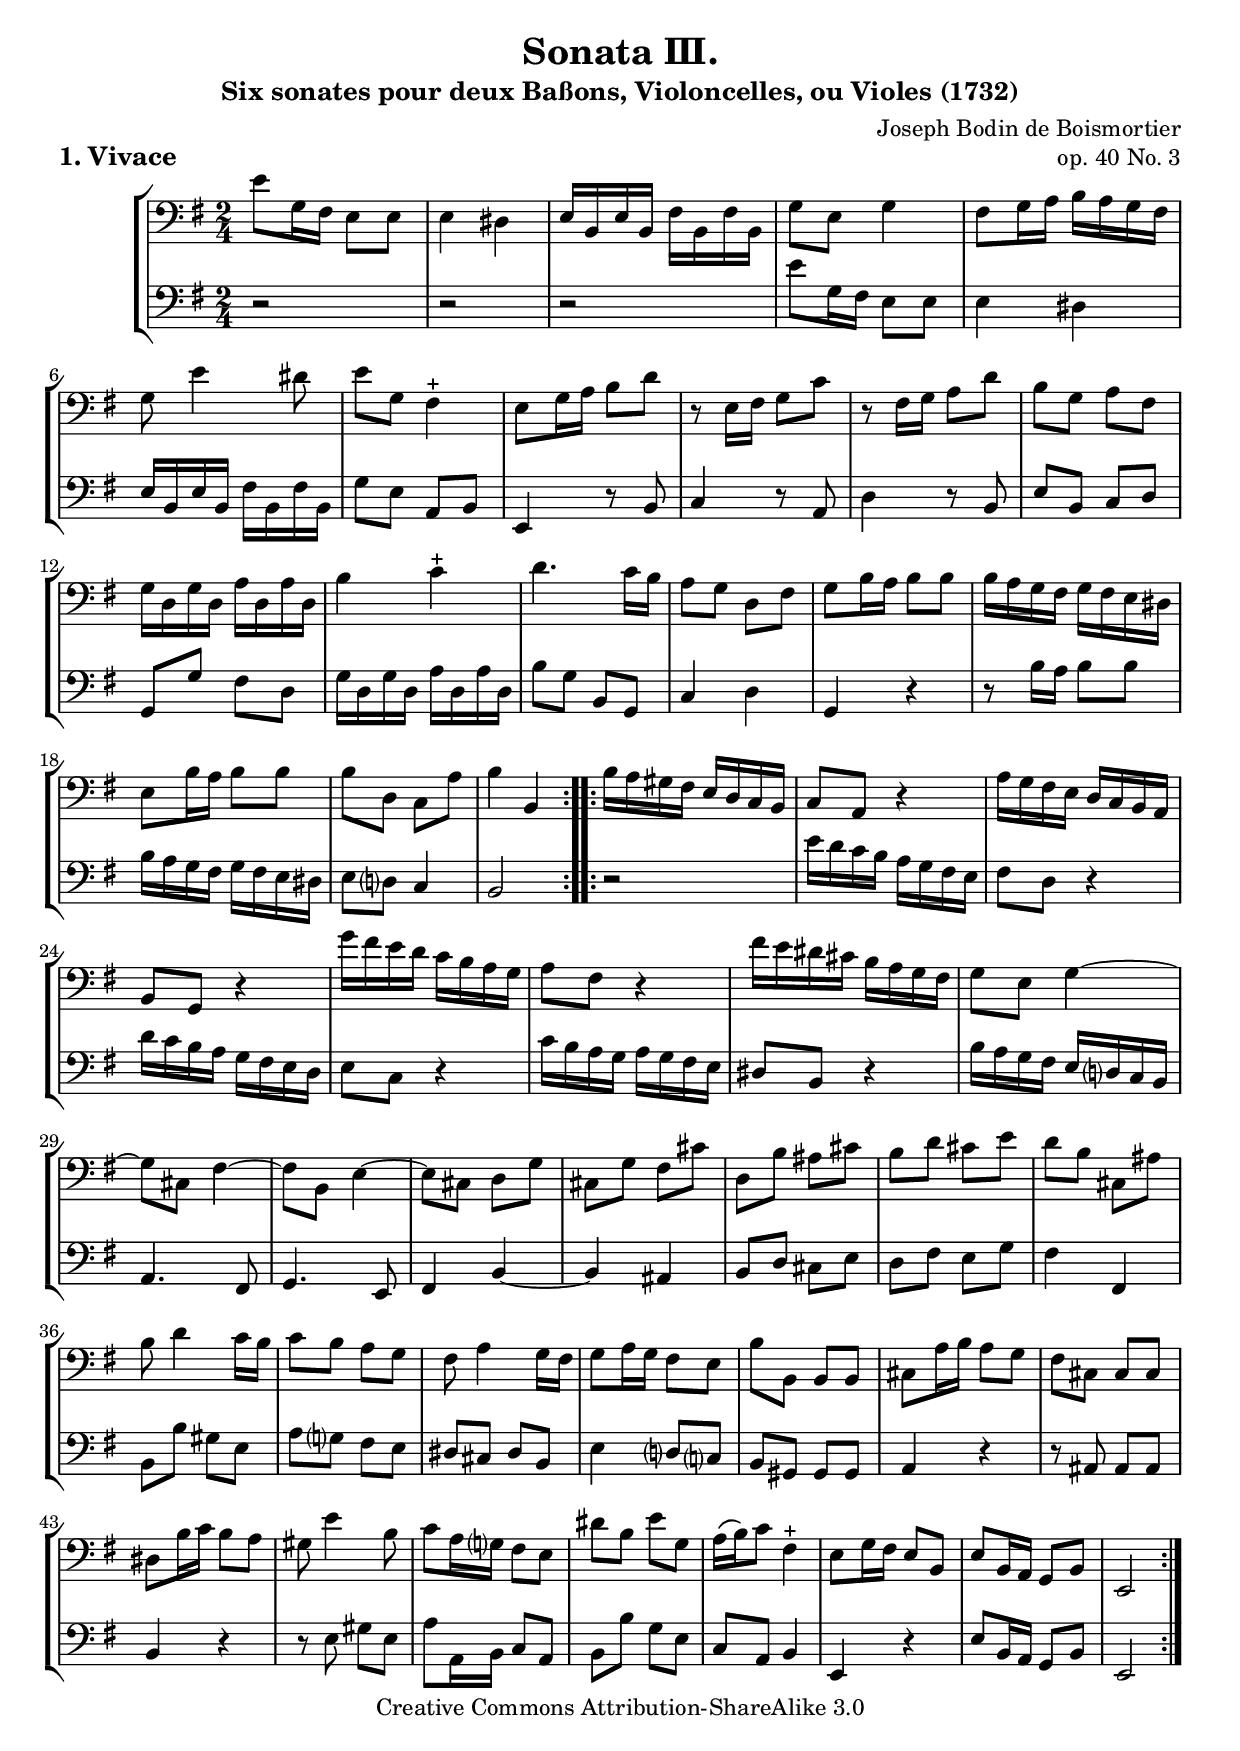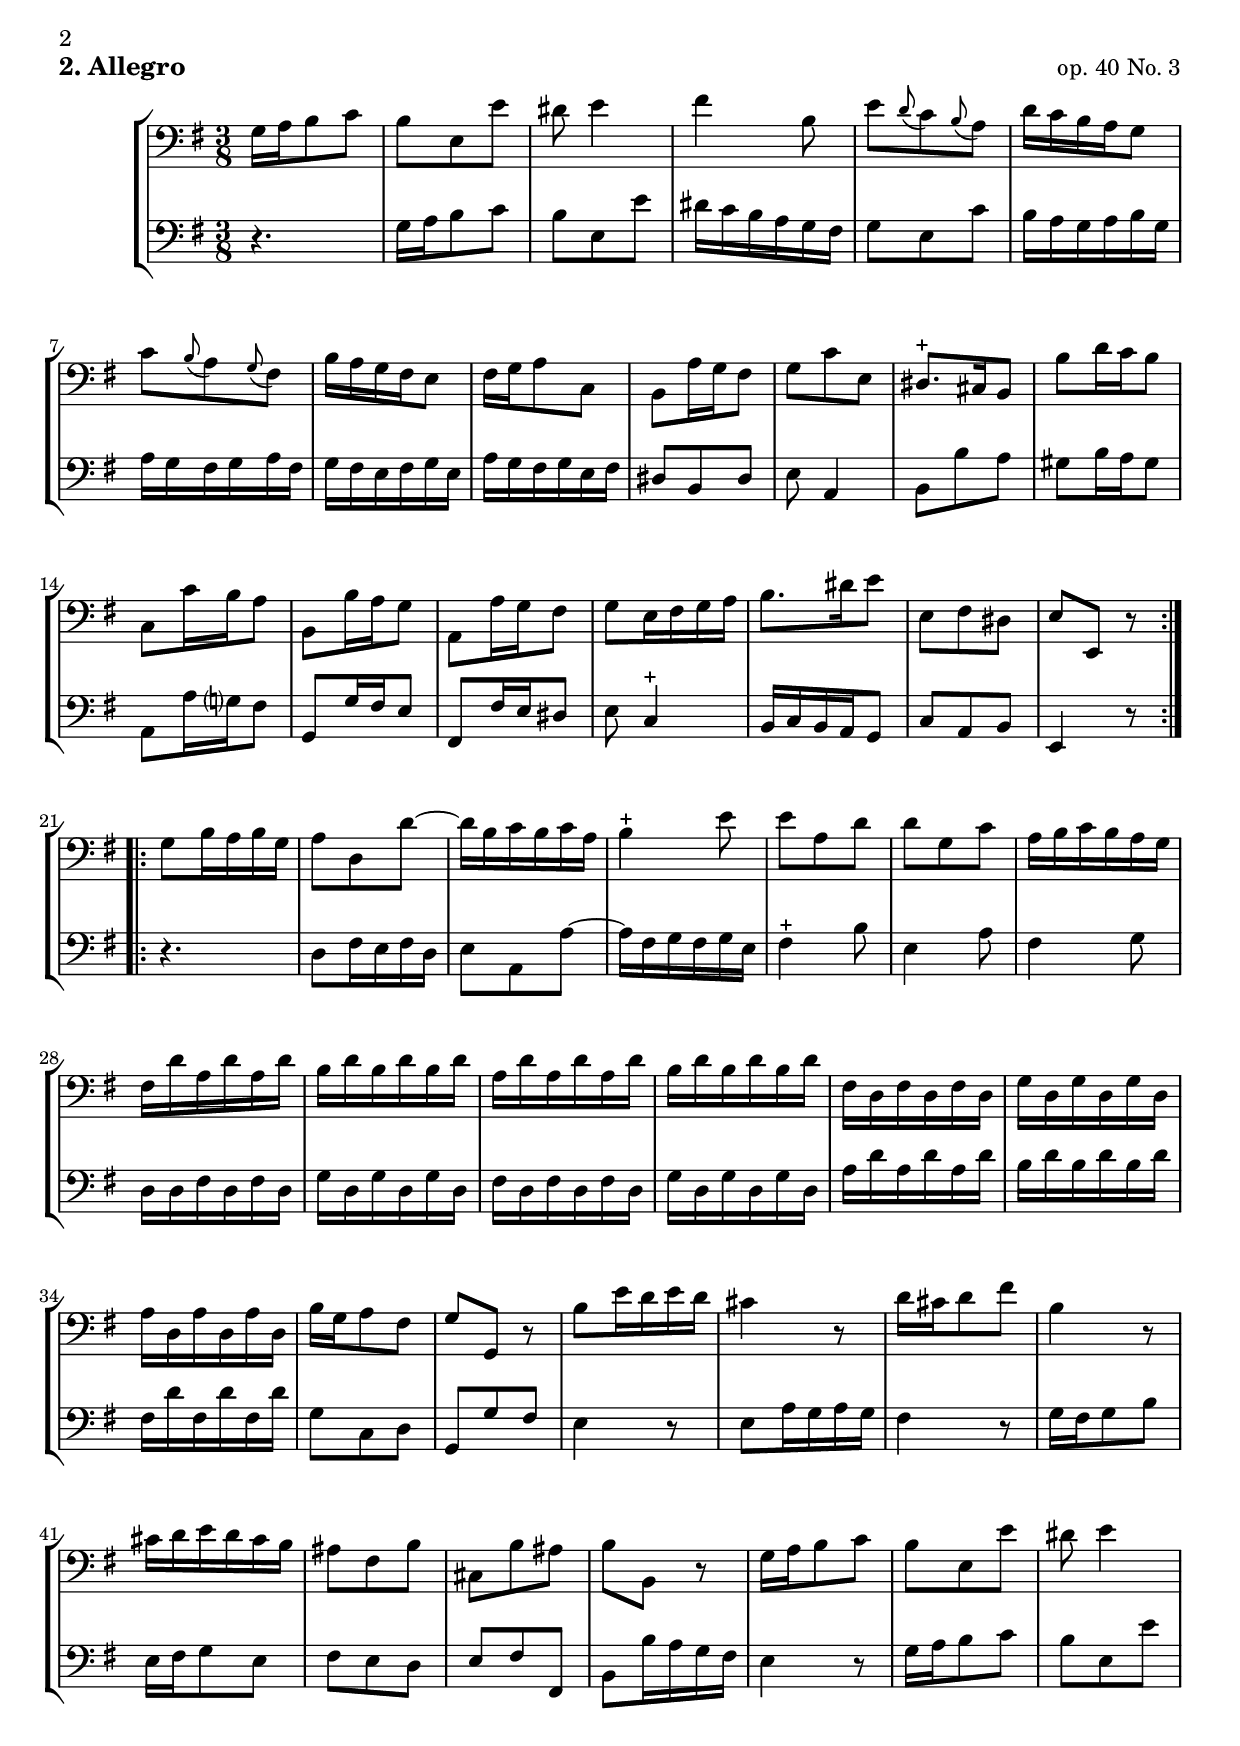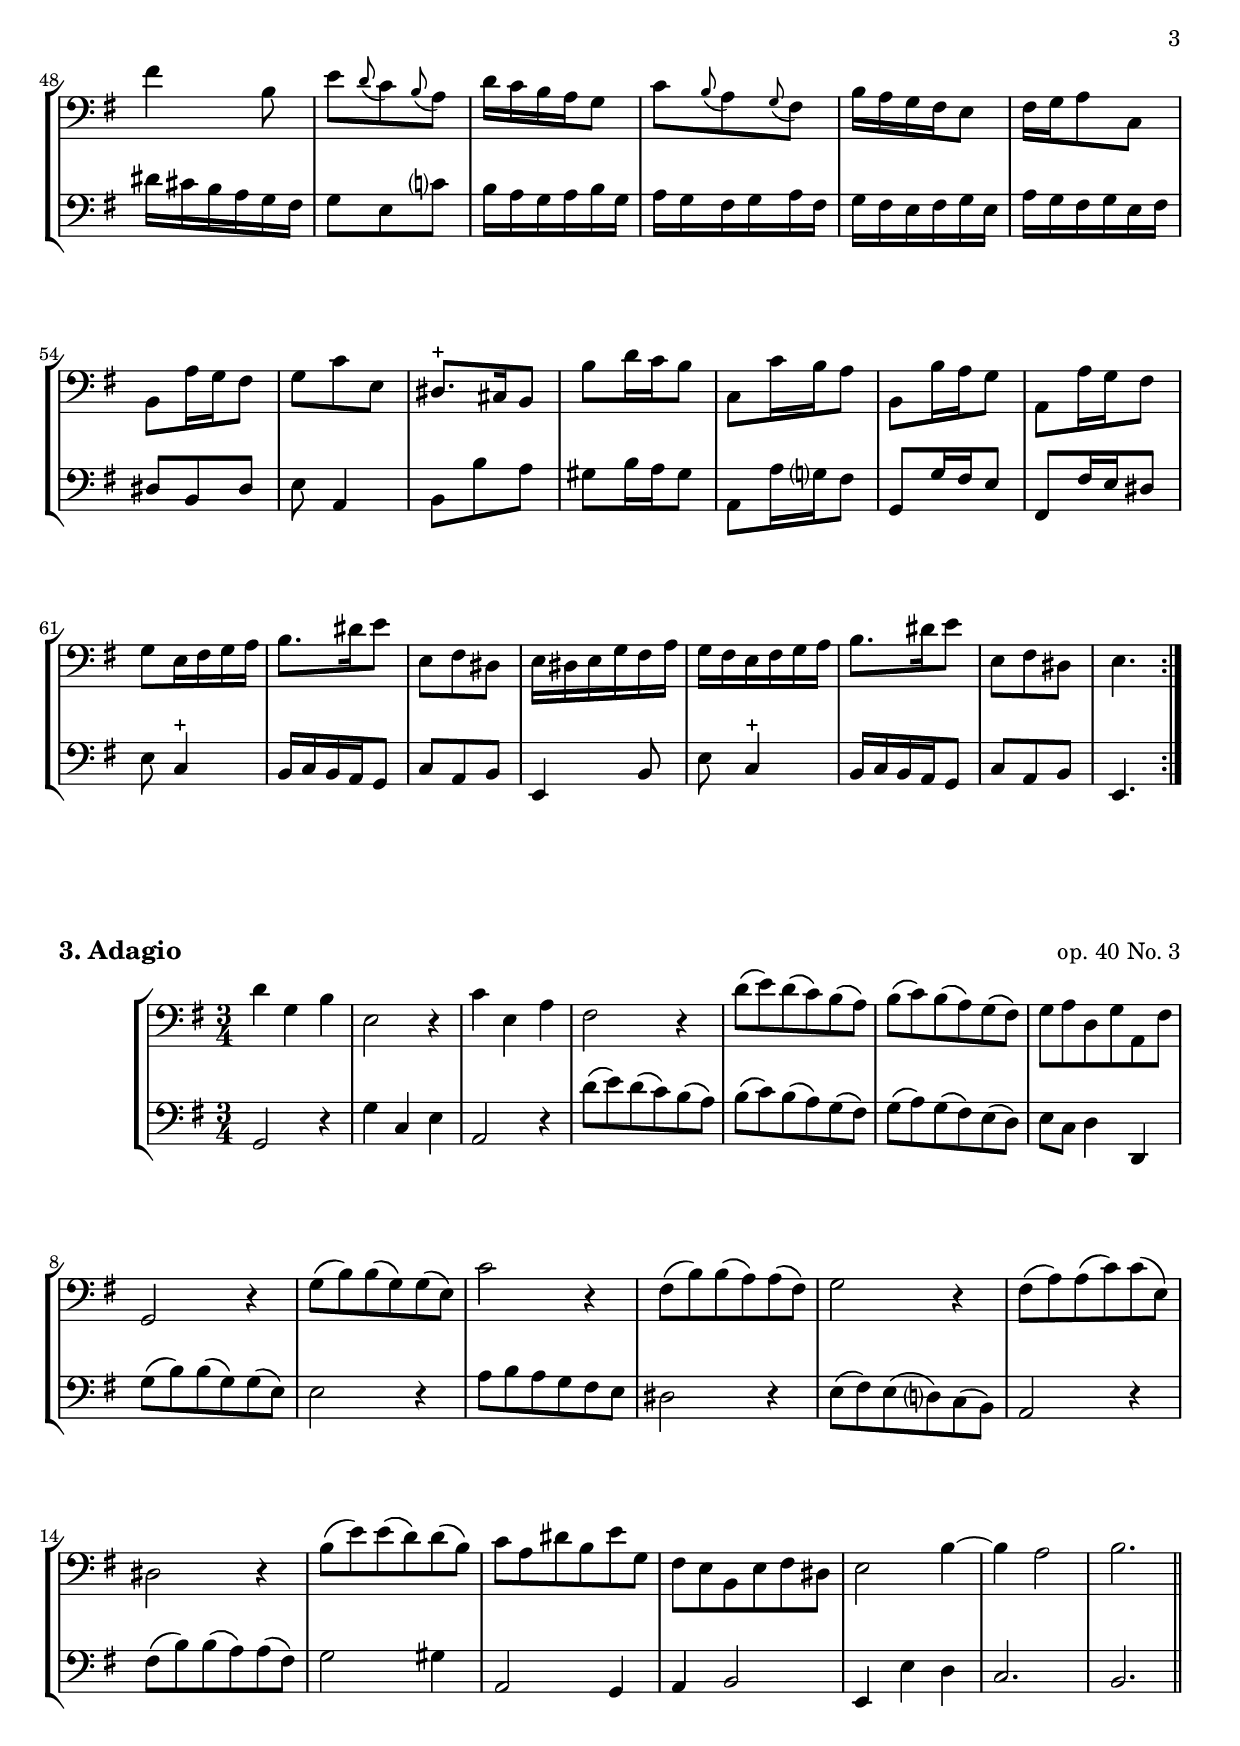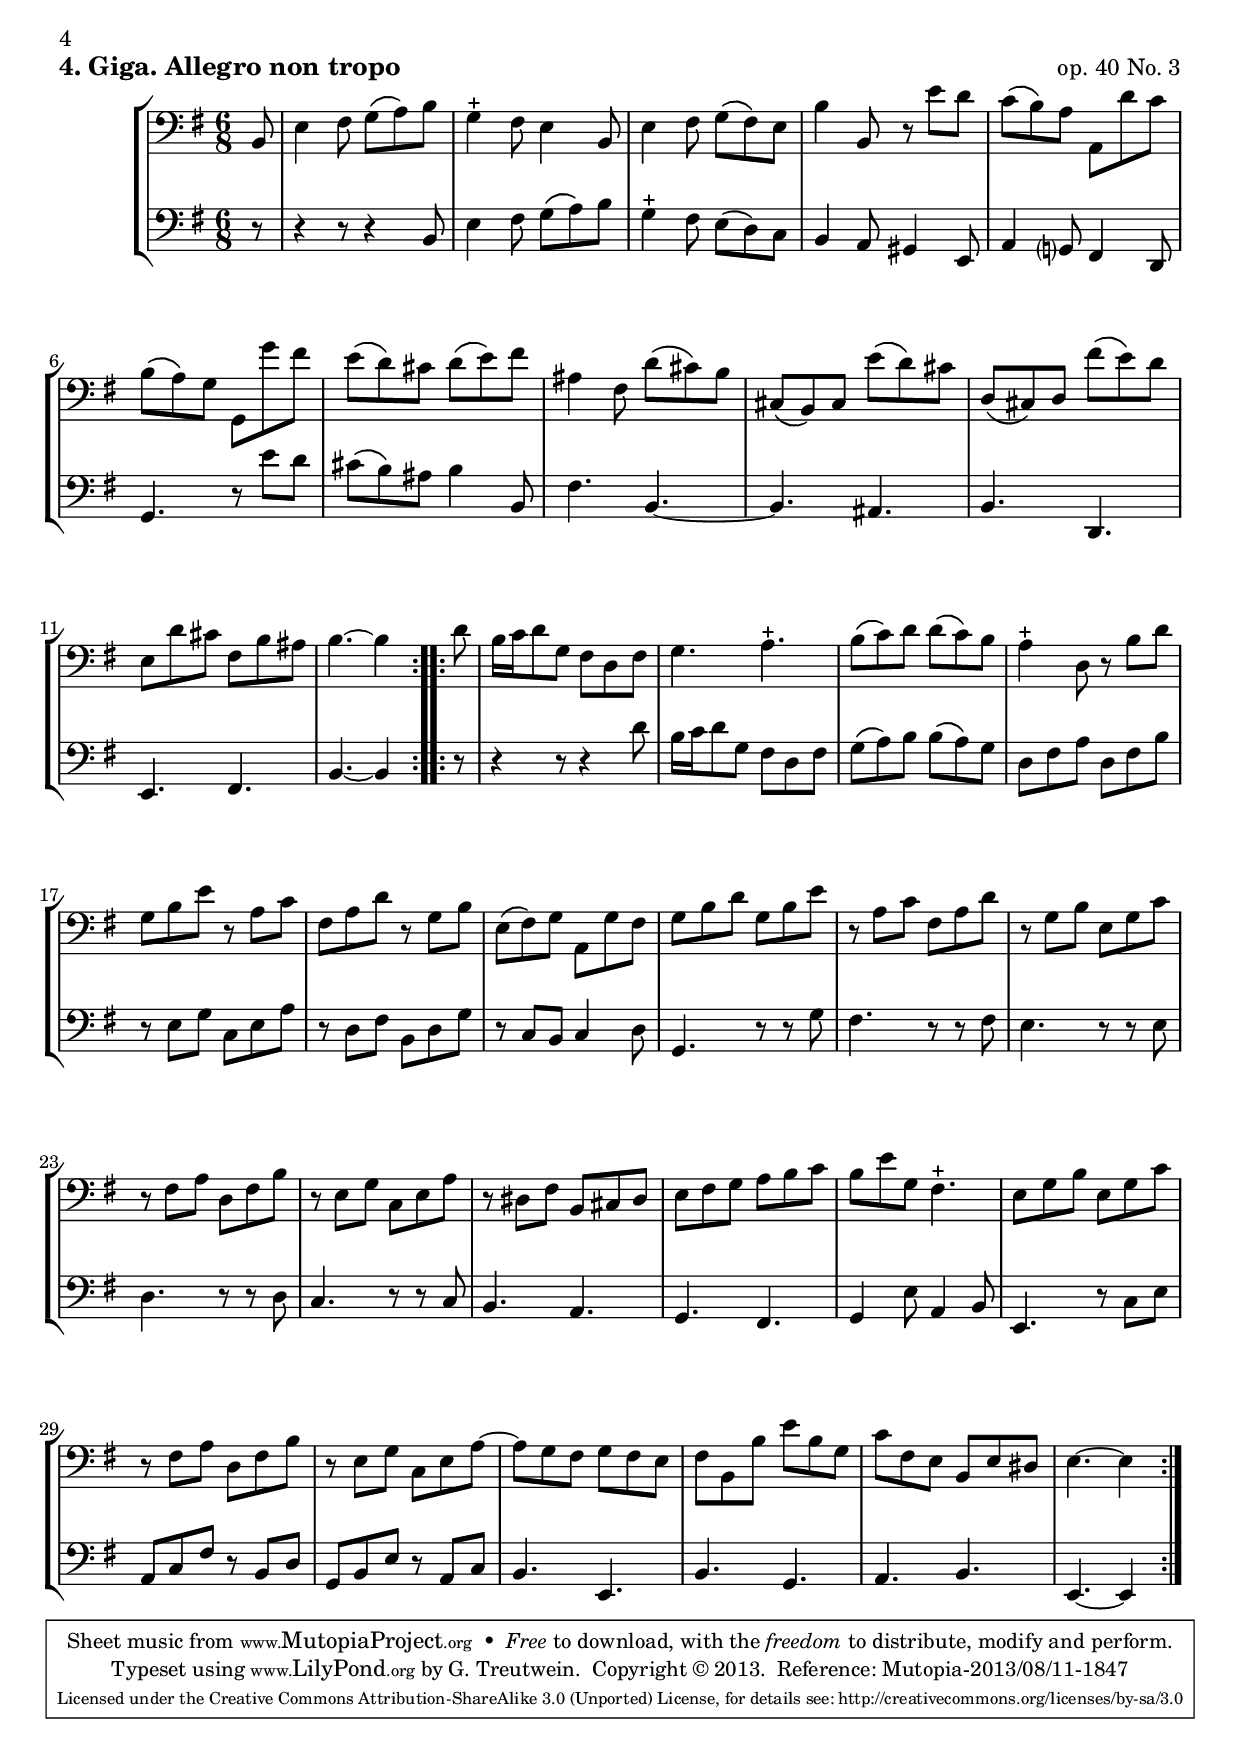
%#! /usr/local/lilypond/usr/bin/lilypond
%Lilypond Boismortier, op. 40, Sonate #3

\version "2.16.1"
\include "deutsch.ly"

\paper {
   first-page-number = 1
	 #(define page-breaking ly:page-turn-breaking)
}

\header {
  piece = "Sonata III."
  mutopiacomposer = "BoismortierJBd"
  composer = "Joseph Bodin de Boismortier"
  opus = "op. 40 No. 3"
  %mutopiatitle = "Six sonates pour deux Baßons, Violoncelles, ou Violes"
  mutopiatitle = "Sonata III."
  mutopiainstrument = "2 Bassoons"
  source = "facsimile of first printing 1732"
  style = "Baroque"
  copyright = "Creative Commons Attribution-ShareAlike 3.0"
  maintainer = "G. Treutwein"
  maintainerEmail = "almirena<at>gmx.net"
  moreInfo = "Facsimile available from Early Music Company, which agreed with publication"

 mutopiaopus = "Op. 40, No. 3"
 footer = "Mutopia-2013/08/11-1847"
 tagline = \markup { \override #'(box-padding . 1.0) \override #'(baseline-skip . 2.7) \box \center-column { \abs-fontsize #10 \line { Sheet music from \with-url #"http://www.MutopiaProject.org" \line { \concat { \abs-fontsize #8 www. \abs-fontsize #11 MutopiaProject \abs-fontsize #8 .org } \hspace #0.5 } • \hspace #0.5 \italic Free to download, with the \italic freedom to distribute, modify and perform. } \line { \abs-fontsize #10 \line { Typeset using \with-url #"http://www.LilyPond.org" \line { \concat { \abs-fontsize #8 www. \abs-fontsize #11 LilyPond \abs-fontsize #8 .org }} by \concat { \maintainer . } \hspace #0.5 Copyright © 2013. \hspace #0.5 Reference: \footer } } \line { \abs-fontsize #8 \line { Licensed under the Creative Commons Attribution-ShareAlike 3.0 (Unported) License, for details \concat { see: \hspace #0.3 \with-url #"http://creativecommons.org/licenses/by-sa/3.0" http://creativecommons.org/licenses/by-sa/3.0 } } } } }
}

% Erster Satz -------------------------------
  fagotteinsa = \relative c {
	\repeat volta 2
	{
	  e'8 g,16 fis e8 e|
	  e4 dis|
	  e16 h e h fis' h, fis' h,|
	  g'8 e g4|
	  fis8 g16 a h a g fis|
	  g8 e'4 dis8|
	  e8 g, fis4-+|
	  e8 g16 a h8 d|
	  %Zeile 2
	  r8 e,16 fis g8 c|
	  r8 fis,16 g a8 d|
	  h8 g a fis|
	  g16 d g d a' d, a' d,|
	  h'4 c-+|
	  d4. c16 h|
	  a8 g d fis|
	  g8 h16 a h8 h|
	  h16 a g fis g fis e dis|
	  %Zeile 3
	  e8 h'16 a h8 h|
	  h8 d, c a'|
	  h4 h, \allowPageTurn|
   	}
	\repeat volta 2 {
	  h'16 a gis fis e d c h|
	  c8 a r4|
	  a'16 g fis e d c h a|
	  h8 g r4|
	  %Zeile 4
	  g''16 fis e d c h a g|
	  a8 fis r4|
	  fis'16 e dis cis h a g fis|
	  g8 e g4~|
	  g8 cis, fis4~|
	  fis8 h, e4~|
	  e8 cis d g|
	  %Zeile 5
	  cis,8 g' fis cis'|
	  d,8 h' ais cis|
	  h8 d cis e|
	  d8 h cis, ais'|
	  h8 d4 c16 h|
	  c8 h a g|
	  fis8 a4 g16 fis|
	  g8 a16 g fis8 e|
	  h'8 h, h h|
	  %Zeile 6
	  cis8 a'16 h a8 g|
	  fis8 cis cis cis|
	  dis8 h'16 c h8 a|
	  gis8 e'4 h8|
	  c8 a16 g fis8 e|
	  dis'8 h e g,|
	  a16\( h\) c8 fis,4-+|
	  e8 g16 fis e8 h|
	  e8 h16 a g8 h|
	  e,2
	}
  }

  fagotteinsb = \relative c' {
	\repeat volta 2
	{
	  r2|
	  r2|
	  r2|
	  e8 g,16 fis e8 e|
	  e4 dis|
	  e16 h e h fis' h, fis' h,|
	  g'8 e a, h|
	  e,4 r8 h'|
	  %Zeile 2
	  c4 r8 a|
	  d4 r8 h|
	  e8 h c d|
	  g,8 g' fis d|
	  g16 d g d a' d, a' d,|
	  h'8 g h, g|
	  c4 d|
	  g,4 r|
	  r8 h'16 a h8 h|
	  %Zeile 3
	  h16 a g fis g fis e dis|
	  e8 d c4|
	  h2|
   	\allowPageTurn}
	\repeat volta 2 {
	  r2|
	  e'16 d c h a g fis e|
	  fis8 d r4|
	  d'16 c h a g fis e d|
	  %Zeile 4
	  e8 c r4|
	  c'16 h a g a g fis e|
	  dis8 h r4|
	  h'16 a g fis e d c h|
	  a4. fis8|
	  g4. e8|
	  fis4 h~|
	  %Zeile 5
	  h4 ais|
	  h8 d cis e|
	  d8 fis e g|
	  fis4 fis,|
	  h8 h' gis e|
	  a8 g fis e|
	  dis8 cis dis h| %2. dis korrekt?
	  e4 d8 c|
	  h8 gis gis gis|
	  %Zeile 6
	  a4 r|
	  r8 ais ais ais|
	  h4 r|
	  r8 e gis e|
	  a8 a,16 h c8 a|
	  h8 h' g e|
	  c8 a h4|
	  e,4 r|
	  e'8 h16 a g8 h|
	  e,2\allowPageTurn|
	}
  }

% Zweiter Satz -------------------------------
wdheins = \relative c' {

	  h8 e, e'|
	  dis8 e4|
	  fis4 h,8|
	  e8 \appoggiatura d c \appoggiatura h a|
	  d16 c h a g8|
	  c8 \appoggiatura h a \appoggiatura g fis|
	  h16 a g fis e8|
	  fis16 g a8 c,|
	  h8 a'16 g fis8|
	  g8 c e,|
	  dis8.-+ cis16 h8|
	  %Zeile 2
	  h'8 d16 c h8|
	  c,8 c'16 h a8|
	  h,8 h'16 a g8|
	  a,8 a'16 g fis8|
	  g8 e16 fis g a|
	  h8. dis16 e8|
	  e,8 fis dis|
}

  fagottzweia = \relative c' {
	  \repeat volta 2 {
	  g16 a h8 c|
	  \wdheins
	  e,8 e, r|
	}
	\repeat volta 2 {
	  g'8 h16 a h g|
	  a8 d, d'~|
	  d16 h c h c a|
	  %Zeile 3
	  h4-+ e8|
	  e8 a, d|
	  d8 g, c|
	  a16 h c h a g|
	  fis16 d' a d a d|
	  h16 d h d h d|
	  a16 d a d a d|
	  h16 d h d h d|
	  fis,16 d fis d fis d|
	  g16 d g d g d|
	  %Zeile 4
	  a'16 d, a' d, a' d,|
	  h'16 g a8 fis|
	  g8 g, r|
	  h'8 e16 d e d|
	  cis4 r8|
	  d16 cis d8 fis|
	  h,4 r8|
	  cis16 d e d cis h|
	  ais8 fis h|
	  cis,8 h' ais|
	  h8 h, r|
	  g'16 a h8 c|
	  %Zeile 5
	  \wdheins
	  e,16 dis e g fis a|
	  g16 fis e fis g a|
	  h8. dis16 e8|
	  e,8 fis dis|
	  e4.|
	}
  }

	fagottzweib = \relative c' {
	  \repeat volta 2 {
	  r4.|
	  g16 a h8 c|
	  h8 e, e'|
	  dis16 c h a g fis|
	  g8 e c'|
	  h16 a g a h g|
	  a16 g fis g a fis|
	  g16 fis e fis g e|
	  a16 g fis g e fis|
	  dis8 h dis e8 a,4|
	  h8 h' a|
	  %Zeile 2
	  gis8 h16 a gis8|
	  a,8 a'16 g fis8|
	  g,8 g'16 fis e8|
	  fis,8 fis'16 e dis8|
	  e8 c4-+|
	  h16 c h a g8|
	  c8 a h|
	  e,4 r8}
	  \repeat volta 2 {
		r4.|
		d'8  fis16 e fis d|
		e8 a, a'~|
		%Zeile 3
		a16 fis g fis g e|
		fis4-+ h8|
		e,4 a8|
		fis4 g8|
		d16 d fis d fis d|
		g16 d g d g d|
		fis16 d fis d fis d|
		g16 d g d g d|
		a'16 d a d a d|
		h16 d h d h d|
		fis,16 d' fis, d' fis, d'|
		g,8 c, d|
		g,8 g' fis|
		e4 r8|
		e8 a16 g a g|
		fis4 r8|
		g16 fis g8 h|
		e,16 fis g8 e|
		fis8 e d|
		e8 fis fis,|
		h8 h'16 a g fis|
		e4 r8|
		% sort of repeat, but slight difference
		g16 a h8 c|
		h8 e, e'|
		dis16 cis h a g fis| % cis is different from first time
		g8 e c'|
		h16 a g a h g|
		a16 g fis g a fis|
		g16 fis e fis g e|
		a16 g fis g e fis|
		% new from here
		dis8 h dis|
		e8 a,4|
		h8 h' a|
		gis8  h16 a gis8|
		a,8 a'16 g fis8|
		g,8 g'16 fis e8|
		fis,8 fis'16 e dis8|
		e8 c4-+|
		h16 c h a g8|
		c8 a h|
		e,4 h'8|
		e8 c4-+|
		h16 c h a g8|
		c8 a h|
		e,4.
	  }
	}


% Dritter Satz -------------------------------
	fagottdreia = \relative c' {
	  d4 g, h|
	  e,2 r4|
	  c'4 e, a|
	  fis2 r4|
	  d'8\( e\) d\( c\) h\(a\)|
	  h8\( c\) h\( a\) g\( fis\)|
	  g8 a d, g a, fis'|
	  g,2 r4|
	  g'8\( h\) h\( g\) g\( e\)|
	  c'2 r4|
	  fis,8\( h\) h\( a\) a\( fis\)|
	  g2 r4|
	  fis8 \(a\) a\( c\) c\( e,\)|
	  dis2 r4|
	  h'8\(e\) e\(d\) d\( h\)|
	  c8 a dis h e g,|
	  fis8 e h e fis dis|
	  e2 h'4~|
	  h4 a2|
	  h2.\bar "||"|
	}
	fagottdreib = \relative c {
	  g2 r4|
	  g'4 c, e|
	  a,2 r4|
	  d'8\( e\) d\( c\) h\( a\)|
	  h8\( c\) h\( a\) g\( fis\)|
	  g8\( a\) g\( fis\) e\( d\)|
	  e8 c d4 d,|
	  g'8\( h\) h\( g\) g\( e\)|
	  e2 r4|
	  %Zeile 2
	  a8 h a g fis e|
	  dis2 r4|
	  e8\(fis\) e\( d\) c\( h\)|
	  a2 r4|
	  fis'8\( h\) h\( a\) a\( fis\)|
	  g2 gis4|
	  a,2 g4|
	  a4 h2|
	  e,4 e' d|
	  c2.|
	  h2. \bar "||"|

	}

% Vierter Satz -------------------------------
	fagottviera = \relative c {
	  \repeat volta 2 {
		\partial 8 h8|
		e4 fis8 g\( a \) h|
		g4-+ fis8 e4 h8|
		e4 fis8 g\( fis\) e|
		h'4 h,8 r e' d|
		c8\( h\) a a, d' c|
		h8\( a\) g g, g'' fis|
		e8\( d\) cis d\( e\) fis|
		ais,4 fis8 d'\( cis\) h|
		%Zeile 2
		cis,8\( h\) cis e'\( d\) cis|
		d,8\( cis\) d fis'\( e\) d|
		e, d' cis fis, h ais|
		h4. ~ h4
	  }
	  \repeat volta 2 {
		d8|
		h16 c d8 g, fis d fis|
		g4. a-+|
		h8\( c\) d d\( c\) h|
		a4-+ d,8 r h' d|
		g,8 h e r a, c|
		fis,8 a d r g, h|
		e,8\( fis\) g a, g' fis|
		g8 h d g, h e|
		r8 a, c fis, a d|
		r8 g, h e, g c|
		r8 fis, a d, fis h|
		r8 e, g c, e a|
		r8 dis, fis h, cis dis|
		e8 fis g a h c|
		h8 e g, fis4.-+|
		e8 g h e, g c|
		r8 fis, a d, fis h|
		r8 e, g c, e a~|
		a8 g fis g fis e|
		fis8 h, h' e h g|
		c8 fis, e h e dis|
		e4.~e4
	  }
	}

	fagottvierb = \relative c {
	  \repeat volta 2 {
		\partial 8 r8|
		r4 r8 r4 h8|
		e4 fis8 g\( a\) h|
		g4-+ fis8 e\( d\) c|
		h4 a8 gis4 e8|
		a4 g8 fis4 d8|
		g4. r8 e''8 d|
		cis8\( h\) ais h4 h,8|
		fis'4. h,~|
		h4. ais|
		h4. d,|
		e4. fis|
		h4.~h4
	   }
	  \repeat volta 2 {
		r8|
		r4 r8 r4 d'8|
		h16 c d8 g, fis d fis|
		g8\( a\) h h\( a\) g|
		d8 fis a d, fis h|
		%Zeile 3
		r8 e, g c, e a|
		r8 d, fis h, d g|
		r8 c, h c4 d8|
		g,4. r8 r g'|
		fis4. r8 r fis|
		e4. r8 r e|
		d4. r8 r d|
		c4. r8 r c|
		h4. a|
		g4. fis|
		g4 e'8 a,4 h8|
		e,4. r8 c' e|
		a,8 c fis r h, d|
		g,8 h e r a, c|
		h4. e,|
		h'4. g|
		a4. h|
		e,4.~e4
	  }
	}
	

  global = {
   \accidentalStyle "modern-cautionary" 
	\clef bass
	\key g \major
  \set Staff.midiInstrument = #"bassoon"
  }


\book {

  \header {
	title = "Sonata Ⅲ."
  subtitle = "Six sonates pour deux Baßons, Violoncelles, ou Violes (1732)"
  piece = "Sonata Ⅲ."
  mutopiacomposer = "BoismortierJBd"
  composer = "Joseph Bodin de Boismortier"
  opus = "op. 40 No. 3"
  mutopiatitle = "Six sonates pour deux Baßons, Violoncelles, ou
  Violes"
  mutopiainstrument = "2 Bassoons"
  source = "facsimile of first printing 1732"
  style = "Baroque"
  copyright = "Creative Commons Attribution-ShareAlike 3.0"
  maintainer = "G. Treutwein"
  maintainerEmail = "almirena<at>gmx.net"
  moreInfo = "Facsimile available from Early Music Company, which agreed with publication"}
  
  % Erster Satz -------------------------------
  \score {
	  \new StaffGroup <<
		\new Staff {\global \time 2/4 \fagotteinsa }
		\new Staff {\global \time 2/4 \fagotteinsb }
	  >>
	  \header { piece = \markup \large \bold {"1. Vivace"} }
    \midi{
	  \tempo 4 = 126
	 }
 	 \layout{}
  }
  
  % Zweiter Satz
 \score {
		\new StaffGroup << 
		  \new Staff {\global \time 3/8 \fagottzweia }
		  \new Staff {\global \time 3/8 \fagottzweib }
		>>
		\header { piece = \markup \large \bold {"2. Allegro" }}
      	  \midi{
	  \tempo 4 = 116
	 }
 	 \layout{}
}
  % Dritter Satz -------------------------------
  \score {
		\new StaffGroup <<
		  \new Staff {\global \time 3/4 \fagottdreia }
		  \new Staff {\global \time 3/4 \fagottdreib }
		>>
		\header { piece = \markup \large \bold {"3. Adagio" }}
		    	  \midi{
	  \tempo 4 = 76
	 }
	 \layout{}
  }
  
  \pageBreak
  % Vierter Satz -------------------------------
  \score {
		\new StaffGroup <<
		  \new Staff {\global \time 6/8 \fagottviera }
		  \new Staff {\global \time 6/8 \fagottvierb }
		>>
		\header { piece = \markup \large \bold {"4. Giga. Allegro non tropo"}}
    	  \midi{
	  \tempo 4 = 112
	 }
	 \layout{}
  }

} % book
